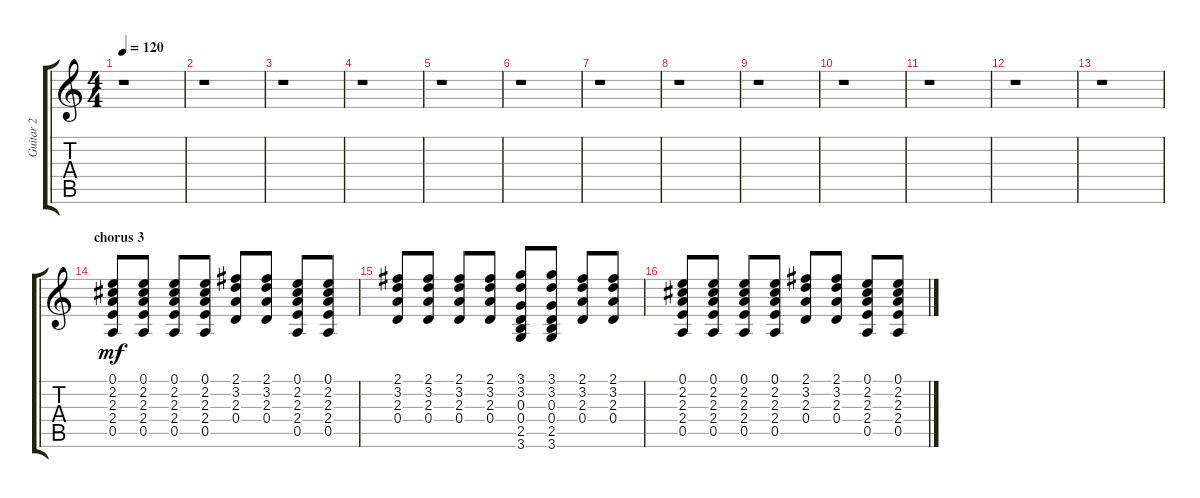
\track ("Guitar 2" "Guitar 2") {instrument acousticguitarsteel}
\staff {score tabs}
\tuning (E4 B3 G3 D3 A2 E2) {hide}
\ts (4 4)
\tempo 120
\clef g2
\ks c
r.1{dy mf} |
r.1 |
r.1 |
r.1 |
r.1 |
r.1 |
r.1 |
r.1 |
r.1 |
r.1 |
r.1 |
r.1 |
r.1 |
\section ("" "chorus 3")
(0.1 2.2 2.3 2.4 0.5).8 (0.1 2.2 2.3 2.4 0.5).8 (0.1 2.2 2.3 2.4 0.5).8 (0.1 2.2 2.3 2.4 0.5).8 (2.1 3.2 2.3 0.4).8 (2.1 3.2 2.3 0.4).8 (0.1 2.2 2.3 2.4 0.5).8 (0.1 2.2 2.3 2.4 0.5).8 |
(2.1 3.2 2.3 0.4).8 (2.1 3.2 2.3 0.4).8 (2.1 3.2 2.3 0.4).8 (2.1 3.2 2.3 0.4).8 (3.1 3.2 0.3 0.4 2.5 3.6).8 (3.1 3.2 0.3 0.4 2.5 3.6).8 (2.1 3.2 2.3 0.4).8 (2.1 3.2 2.3 0.4).8 |
(0.1 2.2 2.3 2.4 0.5).8 (0.1 2.2 2.3 2.4 0.5).8 (0.1 2.2 2.3 2.4 0.5).8 (0.1 2.2 2.3 2.4 0.5).8 (2.1 3.2 2.3 0.4).8 (2.1 3.2 2.3 0.4).8 (0.1 2.2 2.3 2.4 0.5).8 (0.1 2.2 2.3 2.4 0.5).8
